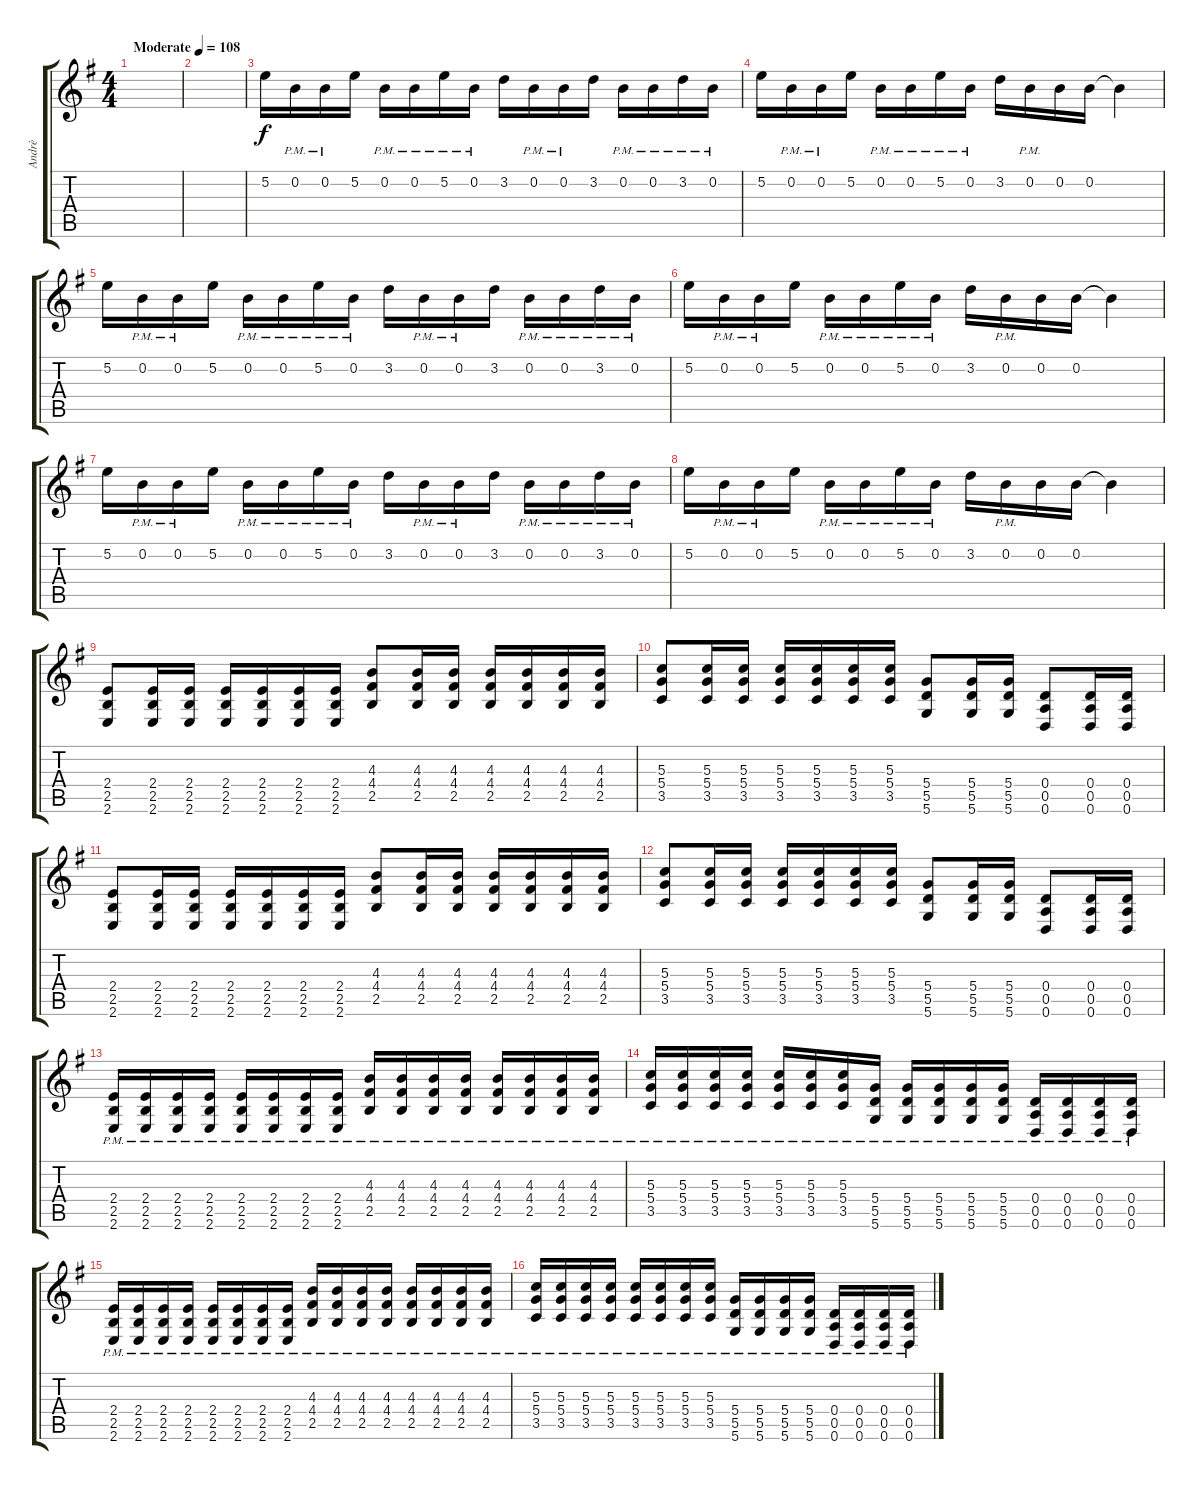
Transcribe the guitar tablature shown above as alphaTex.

\track ("Andrè" "Andrè") {instrument distortionguitar}
\staff {score tabs}
\tuning (E4 B3 G3 D3 A2 D2) {hide}
\ts (4 4)
\tempo (108 "Moderate")
\clef g2
\ks g
|
|
5.2.16 0.2{pm}.16 0.2{pm}.16 5.2.16 0.2{pm}.16 0.2{pm}.16 5.2{pm}.16 0.2{pm}.16 3.2.16 0.2{pm}.16 0.2{pm}.16 3.2.16 0.2{pm}.16 0.2{pm}.16 3.2{pm}.16 0.2{pm}.16 |
5.2.16 0.2{pm}.16 0.2{pm}.16 5.2.16 0.2{pm}.16 0.2{pm}.16 5.2{pm}.16 0.2{pm}.16 3.2.16 0.2{pm}.16 0.2.16 0.2.16 0.2{t}.4 |
5.2.16 0.2{pm}.16 0.2{pm}.16 5.2.16 0.2{pm}.16 0.2{pm}.16 5.2{pm}.16 0.2{pm}.16 3.2.16 0.2{pm}.16 0.2{pm}.16 3.2.16 0.2{pm}.16 0.2{pm}.16 3.2{pm}.16 0.2{pm}.16 |
5.2.16 0.2{pm}.16 0.2{pm}.16 5.2.16 0.2{pm}.16 0.2{pm}.16 5.2{pm}.16 0.2{pm}.16 3.2.16 0.2{pm}.16 0.2.16 0.2.16 0.2{t}.4 |
5.2.16 0.2{pm}.16 0.2{pm}.16 5.2.16 0.2{pm}.16 0.2{pm}.16 5.2{pm}.16 0.2{pm}.16 3.2.16 0.2{pm}.16 0.2{pm}.16 3.2.16 0.2{pm}.16 0.2{pm}.16 3.2{pm}.16 0.2{pm}.16 |
5.2.16 0.2{pm}.16 0.2{pm}.16 5.2.16 0.2{pm}.16 0.2{pm}.16 5.2{pm}.16 0.2{pm}.16 3.2.16 0.2{pm}.16 0.2.16 0.2.16 0.2{t}.4 |
(2.4 2.5 2.6).8 (2.4 2.5 2.6).16 (2.4 2.5 2.6).16 (2.4 2.5 2.6).16 (2.4 2.5 2.6).16 (2.4 2.5 2.6).16 (2.4 2.5 2.6).16 (4.3 4.4 2.5).8 (4.3 4.4 2.5).16 (4.3 4.4 2.5).16 (4.3 4.4 2.5).16 (4.3 4.4 2.5).16 (4.3 4.4 2.5).16 (4.3 4.4 2.5).16 |
(5.3 5.4 3.5).8 (5.3 5.4 3.5).16 (5.3 5.4 3.5).16 (5.3 5.4 3.5).16 (5.3 5.4 3.5).16 (5.3 5.4 3.5).16 (5.3 5.4 3.5).16 (5.4 5.5 5.6).8 (5.4 5.5 5.6).16 (5.4 5.5 5.6).16 (0.4 0.5 0.6).8 (0.4 0.5 0.6).16 (0.4 0.5 0.6).16 |
(2.4 2.5 2.6).8 (2.4 2.5 2.6).16 (2.4 2.5 2.6).16 (2.4 2.5 2.6).16 (2.4 2.5 2.6).16 (2.4 2.5 2.6).16 (2.4 2.5 2.6).16 (4.3 4.4 2.5).8 (4.3 4.4 2.5).16 (4.3 4.4 2.5).16 (4.3 4.4 2.5).16 (4.3 4.4 2.5).16 (4.3 4.4 2.5).16 (4.3 4.4 2.5).16 |
(5.3 5.4 3.5).8 (5.3 5.4 3.5).16 (5.3 5.4 3.5).16 (5.3 5.4 3.5).16 (5.3 5.4 3.5).16 (5.3 5.4 3.5).16 (5.3 5.4 3.5).16 (5.4 5.5 5.6).8 (5.4 5.5 5.6).16 (5.4 5.5 5.6).16 (0.4 0.5 0.6).8 (0.4 0.5 0.6).16 (0.4 0.5 0.6).16 |
(2.4{pm} 2.5{pm} 2.6{pm}).16 (2.4{pm} 2.5{pm} 2.6{pm}).16 (2.4{pm} 2.5{pm} 2.6{pm}).16 (2.4{pm} 2.5{pm} 2.6{pm}).16 (2.4{pm} 2.5{pm} 2.6{pm}).16 (2.4{pm} 2.5{pm} 2.6{pm}).16 (2.4{pm} 2.5{pm} 2.6{pm}).16 (2.4{pm} 2.5{pm} 2.6{pm}).16 (4.3{pm} 4.4{pm} 2.5{pm}).16 (4.3{pm} 4.4{pm} 2.5{pm}).16 (4.3{pm} 4.4{pm} 2.5{pm}).16 (4.3{pm} 4.4{pm} 2.5{pm}).16 (4.3{pm} 4.4{pm} 2.5{pm}).16 (4.3{pm} 4.4{pm} 2.5{pm}).16 (4.3{pm} 4.4{pm} 2.5{pm}).16 (4.3{pm} 4.4{pm} 2.5{pm}).16 |
(5.3{pm} 5.4{pm} 3.5{pm}).16 (5.3{pm} 5.4{pm} 3.5{pm}).16 (5.3{pm} 5.4{pm} 3.5{pm}).16 (5.3{pm} 5.4{pm} 3.5{pm}).16 (5.3{pm} 5.4{pm} 3.5{pm}).16 (5.3{pm} 5.4{pm} 3.5{pm}).16 (5.3{pm} 5.4{pm} 3.5{pm}).16 (5.4{pm} 5.5{pm} 5.6).16 (5.4{pm} 5.5{pm} 5.6).16 (5.4{pm} 5.5{pm} 5.6).16 (5.4{pm} 5.5{pm} 5.6).16 (5.4{pm} 5.5{pm} 5.6).16 (0.4{pm} 0.5{pm} 0.6).16 (0.4{pm} 0.5{pm} 0.6).16 (0.4{pm} 0.5{pm} 0.6).16 (0.4{pm} 0.5{pm} 0.6).16 |
(2.4{pm} 2.5{pm} 2.6{pm}).16 (2.4{pm} 2.5{pm} 2.6{pm}).16 (2.4{pm} 2.5{pm} 2.6{pm}).16 (2.4{pm} 2.5{pm} 2.6{pm}).16 (2.4{pm} 2.5{pm} 2.6{pm}).16 (2.4{pm} 2.5{pm} 2.6{pm}).16 (2.4{pm} 2.5{pm} 2.6{pm}).16 (2.4{pm} 2.5{pm} 2.6{pm}).16 (4.3{pm} 4.4{pm} 2.5{pm}).16 (4.3{pm} 4.4{pm} 2.5{pm}).16 (4.3{pm} 4.4{pm} 2.5{pm}).16 (4.3{pm} 4.4{pm} 2.5{pm}).16 (4.3{pm} 4.4{pm} 2.5{pm}).16 (4.3{pm} 4.4{pm} 2.5{pm}).16 (4.3{pm} 4.4{pm} 2.5{pm}).16 (4.3{pm} 4.4{pm} 2.5{pm}).16 |
(5.3{pm} 5.4{pm} 3.5{pm}).16 (5.3{pm} 5.4{pm} 3.5{pm}).16 (5.3{pm} 5.4{pm} 3.5{pm}).16 (5.3{pm} 5.4{pm} 3.5{pm}).16 (5.3{pm} 5.4{pm} 3.5{pm}).16 (5.3{pm} 5.4{pm} 3.5{pm}).16 (5.3{pm} 5.4{pm} 3.5{pm}).16 (5.3{pm} 5.4{pm} 3.5{pm}).16 (5.4{pm} 5.5{pm} 5.6).16 (5.4{pm} 5.5{pm} 5.6).16 (5.4{pm} 5.5{pm} 5.6).16 (5.4{pm} 5.5{pm} 5.6).16 (0.4{pm} 0.5{pm} 0.6).16 (0.4{pm} 0.5{pm} 0.6).16 (0.4{pm} 0.5{pm} 0.6).16 (0.4{pm} 0.5{pm} 0.6).16
